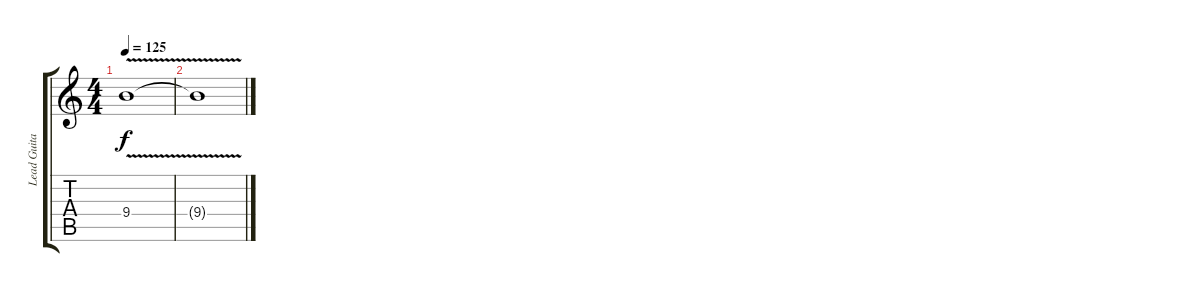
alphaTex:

\track ("Lead Guitar" "Lead Guita") {instrument distortionguitar}
\staff {score tabs}
\tuning (E4 B3 G3 D3 A2 E2) {hide}
\ts (4 4)
\tempo 125
\clef g2
\ks c
9.4{v t}.1{dy f} |
9.4{t}.1
